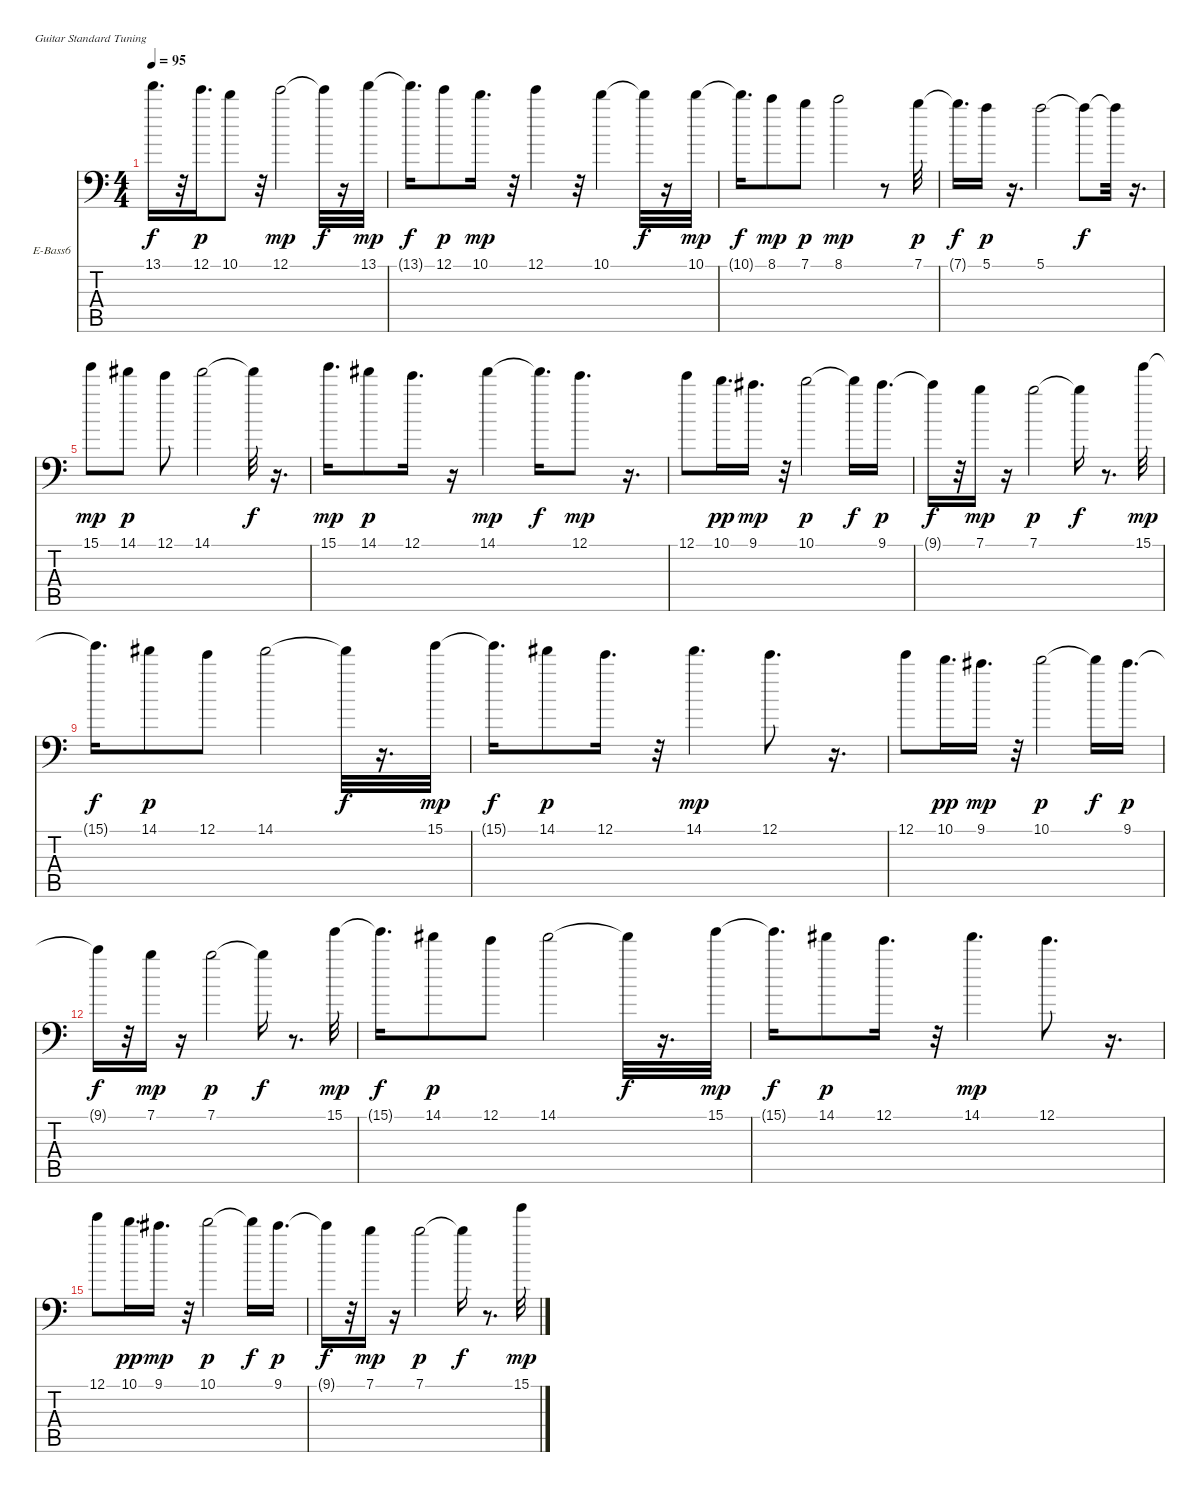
\bracketExtendMode nobrackets
\firstSystemTrackNameOrientation horizontal
\otherSystemsTrackNameOrientation horizontal
\defaultBarNumberDisplay FirstOfSystem
\track ("Vocal" "E-Bass6") {mute instrument electricbasspick}
\staff {score tabs}
\tuning (E4 B3 G3 D3 A2 E2)
\ts (4 4)
\tempo 95
\clef f4
\ks c
13.1{t}.16{d dy f} r.32 12.1.16{d dy p} 10.1.8 r.32 12.1.2{dy mp} 12.1{t}.32{dy f} r.16 13.1.32{dy mp} |
13.1{t}.16{d dy f} 12.1.8{dy p} 10.1.16{d dy mp} r.32 12.1.4 r.32 10.1.4 10.1{t}.32{dy f} r.16 10.1.32{dy mp} |
10.1{t}.16{d dy f} 8.1.8{dy mp} 7.1.8{dy p} 8.1.2{dy mp} r.8 7.1.32{dy p} |
7.1{t}.16{d dy f} 5.1.16{dy p} r.16{d} 5.1.2 5.1{t}.8{dy f} 5.1{t}.32 r.16{d} |
15.1.8{dy mp} 14.1.8{dy p} 12.1.8 14.1.2 14.1{t}.32{dy f} r.16{d} |
15.1.16{d dy mp} 14.1.8{dy p} 12.1.16{d} r.16 14.1.4{dy mp} 14.1{t}.16{d dy f} 12.1.8{d dy mp} r.16{d} |
12.1.8 10.1.16{d dy pp} 9.1.16{d dy mp} r.32 10.1.2{dy p} 10.1{t}.16{dy f} 9.1.16{d dy p} |
9.1{t}.16{dy f} r.32 7.1.16{dy mp} r.16 7.1.2{dy p} 7.1{t}.16{dy f} r.8{d} 15.1.32{dy mp} |
15.1{t}.16{d dy f} 14.1.8{dy p} 12.1.8 14.1.2 14.1{t}.32{dy f} r.16{d} 15.1.32{dy mp} |
15.1{t}.16{d dy f} 14.1.8{dy p} 12.1.16{d} r.32 14.1.4{d dy mp} 12.1.8{d} r.16{d} |
12.1.8 10.1.16{d dy pp} 9.1.16{d dy mp} r.32 10.1.2{dy p} 10.1{t}.16{dy f} 9.1.16{d dy p} |
9.1{t}.16{dy f} r.32 7.1.16{dy mp} r.16 7.1.2{dy p} 7.1{t}.16{dy f} r.8{d} 15.1.32{dy mp} |
15.1{t}.16{d dy f} 14.1.8{dy p} 12.1.8 14.1.2 14.1{t}.32{dy f} r.16{d} 15.1.32{dy mp} |
15.1{t}.16{d dy f} 14.1.8{dy p} 12.1.16{d} r.32 14.1.4{d dy mp} 12.1.8{d} r.16{d} |
12.1.8 10.1.16{d dy pp} 9.1.16{d dy mp} r.32 10.1.2{dy p} 10.1{t}.16{dy f} 9.1.16{d dy p} |
9.1{t}.16{dy f} r.32 7.1.16{dy mp} r.16 7.1.2{dy p} 7.1{t}.16{dy f} r.8{d} 15.1.32{dy mp}
